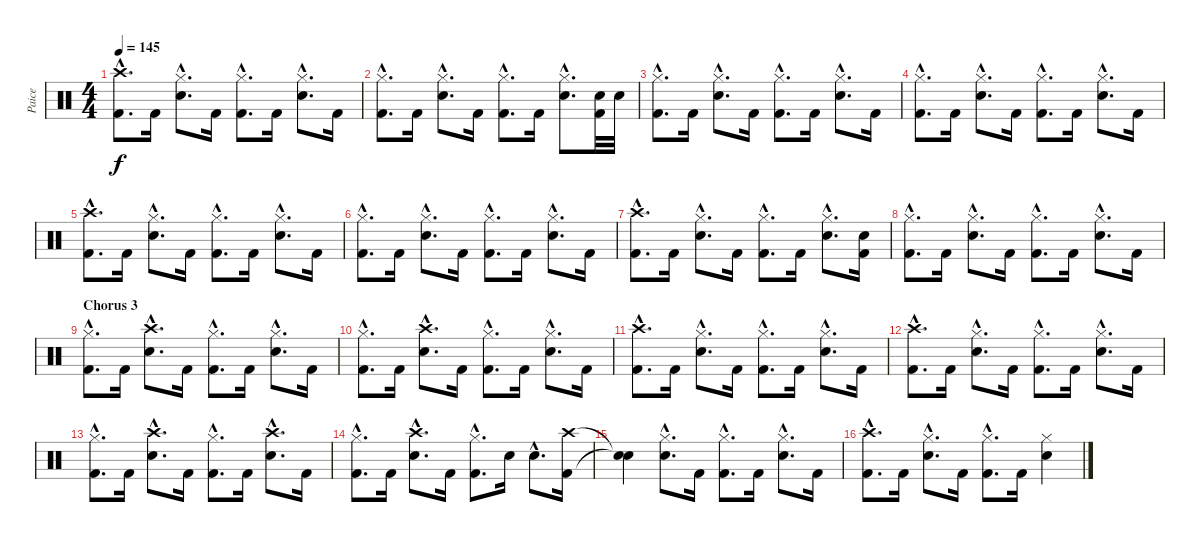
\track ("Paice" "Paice") {instrument percussion}
\staff {score}
\articulation defaults
\ts (4 4)
\tempo 145
\clef neutral
\ks c
("Crash high (hit)"{hac} "Kick (hit) 2"{hac}).8{d dy f} "Kick (hit) 2".16 ("Hi-Hat (closed)"{hac} "Snare (hit) 2"{hac}).8{d} "Kick (hit) 2".16 ("Hi-Hat (closed)"{hac} "Kick (hit) 2"{hac}).8{d} "Kick (hit) 2".16 ("Hi-Hat (closed)"{hac} "Snare (hit) 2"{hac}).8{d} "Kick (hit) 2".16 |
("Hi-Hat (closed)"{hac} "Kick (hit) 2"{hac}).8{d} "Kick (hit) 2".16 ("Hi-Hat (closed)"{hac} "Snare (hit) 2"{hac}).8{d} "Kick (hit) 2".16 ("Hi-Hat (closed)"{hac} "Kick (hit) 2"{hac}).8{d} "Kick (hit) 2".16 ("Hi-Hat (closed)"{hac} "Snare (hit) 2"{hac}).8{d} ("Snare (hit) 2" "Kick (hit) 2").32 "Snare (hit) 2".32 |
("Hi-Hat (closed)"{hac} "Kick (hit) 2"{hac}).8{d} "Kick (hit) 2".16 ("Hi-Hat (closed)"{hac} "Snare (hit) 2"{hac}).8{d} "Kick (hit) 2".16 ("Hi-Hat (closed)"{hac} "Kick (hit) 2"{hac}).8{d} "Kick (hit) 2".16 ("Hi-Hat (closed)"{hac} "Snare (hit) 2"{hac}).8{d} "Kick (hit) 2".16 |
("Hi-Hat (closed)"{hac} "Kick (hit) 2"{hac}).8{d} "Kick (hit) 2".16 ("Hi-Hat (closed)"{hac} "Snare (hit) 2"{hac}).8{d} "Kick (hit) 2".16 ("Hi-Hat (closed)"{hac} "Kick (hit) 2"{hac}).8{d} "Kick (hit) 2".16 ("Hi-Hat (closed)"{hac} "Snare (hit) 2"{hac}).8{d} "Kick (hit) 2".16 |
("Crash high (hit)"{hac} "Kick (hit) 2"{hac}).8{d} "Kick (hit) 2".16 ("Hi-Hat (closed)"{hac} "Snare (hit) 2"{hac}).8{d} "Kick (hit) 2".16 ("Hi-Hat (closed)"{hac} "Kick (hit) 2"{hac}).8{d} "Kick (hit) 2".16 ("Hi-Hat (closed)"{hac} "Snare (hit) 2"{hac}).8{d} "Kick (hit) 2".16 |
("Hi-Hat (closed)"{hac} "Kick (hit) 2"{hac}).8{d} "Kick (hit) 2".16 ("Hi-Hat (closed)"{hac} "Snare (hit) 2"{hac}).8{d} "Kick (hit) 2".16 ("Hi-Hat (closed)"{hac} "Kick (hit) 2"{hac}).8{d} "Kick (hit) 2".16 ("Hi-Hat (closed)"{hac} "Snare (hit) 2"{hac}).8{d} "Kick (hit) 2".16 |
("Crash high (hit)"{hac} "Kick (hit) 2"{hac}).8{d} "Kick (hit) 2".16 ("Hi-Hat (closed)"{hac} "Snare (hit) 2"{hac}).8{d} "Kick (hit) 2".16 ("Hi-Hat (closed)"{hac} "Kick (hit) 2"{hac}).8{d} "Kick (hit) 2".16 ("Hi-Hat (closed)"{hac} "Snare (hit) 2"{hac}).8{d} ("Snare (hit) 2" "Kick (hit) 2").16 |
("Hi-Hat (closed)"{hac} "Kick (hit) 2"{hac}).8{d} "Kick (hit) 2".16 ("Hi-Hat (closed)"{hac} "Snare (hit) 2"{hac}).8{d} "Kick (hit) 2".16 ("Hi-Hat (closed)"{hac} "Kick (hit) 2"{hac}).8{d} "Kick (hit) 2".16 ("Hi-Hat (closed)"{hac} "Snare (hit) 2"{hac}).8{d} "Kick (hit) 2".16 |
\section ("" "Chorus 3")
("Hi-Hat (closed)"{hac} "Kick (hit) 2"{hac}).8{d} "Kick (hit) 2".16 ("Crash high (hit)"{hac} "Snare (hit) 2"{hac}).8{d} "Kick (hit) 2".16 ("Hi-Hat (closed)"{hac} "Kick (hit) 2"{hac}).8{d} "Kick (hit) 2".16 ("Hi-Hat (closed)"{hac} "Snare (hit) 2"{hac}).8{d} "Kick (hit) 2".16 |
("Hi-Hat (closed)"{hac} "Kick (hit) 2"{hac}).8{d} "Kick (hit) 2".16 ("Crash high (hit)"{hac} "Snare (hit) 2"{hac}).8{d} "Kick (hit) 2".16 ("Hi-Hat (closed)"{hac} "Kick (hit) 2"{hac}).8{d} "Kick (hit) 2".16 ("Hi-Hat (closed)"{hac} "Snare (hit) 2"{hac}).8{d} "Kick (hit) 2".16 |
("Crash high (hit)"{hac} "Kick (hit) 2"{hac}).8{d} "Kick (hit) 2".16 ("Hi-Hat (closed)"{hac} "Snare (hit) 2"{hac}).8{d} "Kick (hit) 2".16 ("Hi-Hat (closed)"{hac} "Kick (hit) 2"{hac}).8{d} "Kick (hit) 2".16 ("Hi-Hat (closed)"{hac} "Snare (hit) 2"{hac}).8{d} "Kick (hit) 2".16 |
("Crash high (hit)"{hac} "Kick (hit) 2"{hac}).8{d} "Kick (hit) 2".16 ("Hi-Hat (closed)"{hac} "Snare (hit) 2"{hac}).8{d} "Kick (hit) 2".16 ("Hi-Hat (closed)"{hac} "Kick (hit) 2"{hac}).8{d} "Kick (hit) 2".16 ("Hi-Hat (closed)"{hac} "Snare (hit) 2"{hac}).8{d} "Kick (hit) 2".16 |
("Hi-Hat (closed)"{hac} "Kick (hit) 2"{hac}).8{d} "Kick (hit) 2".16 ("Crash high (hit)"{hac} "Snare (hit) 2"{hac}).8{d} "Kick (hit) 2".16 ("Hi-Hat (closed)"{hac} "Kick (hit) 2"{hac}).8{d} "Kick (hit) 2".16 ("Crash high (hit)"{hac} "Snare (hit) 2"{hac}).8{d} "Kick (hit) 2".16 |
("Hi-Hat (closed)"{hac} "Kick (hit) 2"{hac}).8{d} "Kick (hit) 2".16 ("Crash high (hit)"{hac} "Snare (hit) 2"{hac}).8{d} "Kick (hit) 2".16 ("Hi-Hat (closed)"{hac} "Kick (hit) 2"{hac}).8{d} "Snare (hit) 2".16 "Snare (hit) 2"{hac}.8{d} ("Crash high (hit)" "Kick (hit) 2").16 |
("Snare (hit)"{t} "Snare (hit)"{t}).4 ("Hi-Hat (closed)"{hac} "Snare (hit) 2"{hac}).8{d} "Kick (hit) 2".16 ("Hi-Hat (closed)"{hac} "Kick (hit) 2"{hac}).8{d} "Kick (hit) 2".16 ("Hi-Hat (closed)"{hac} "Snare (hit) 2"{hac}).8{d} "Kick (hit) 2".16 |
("Crash high (hit)"{hac} "Kick (hit) 2"{hac}).8{d} "Kick (hit) 2".16 ("Hi-Hat (closed)"{hac} "Snare (hit) 2"{hac}).8{d} "Kick (hit) 2".16 ("Hi-Hat (closed)"{hac} "Kick (hit) 2"{hac}).8{d} "Kick (hit) 2".16 ("Hi-Hat (closed)" "Snare (hit) 2").4
